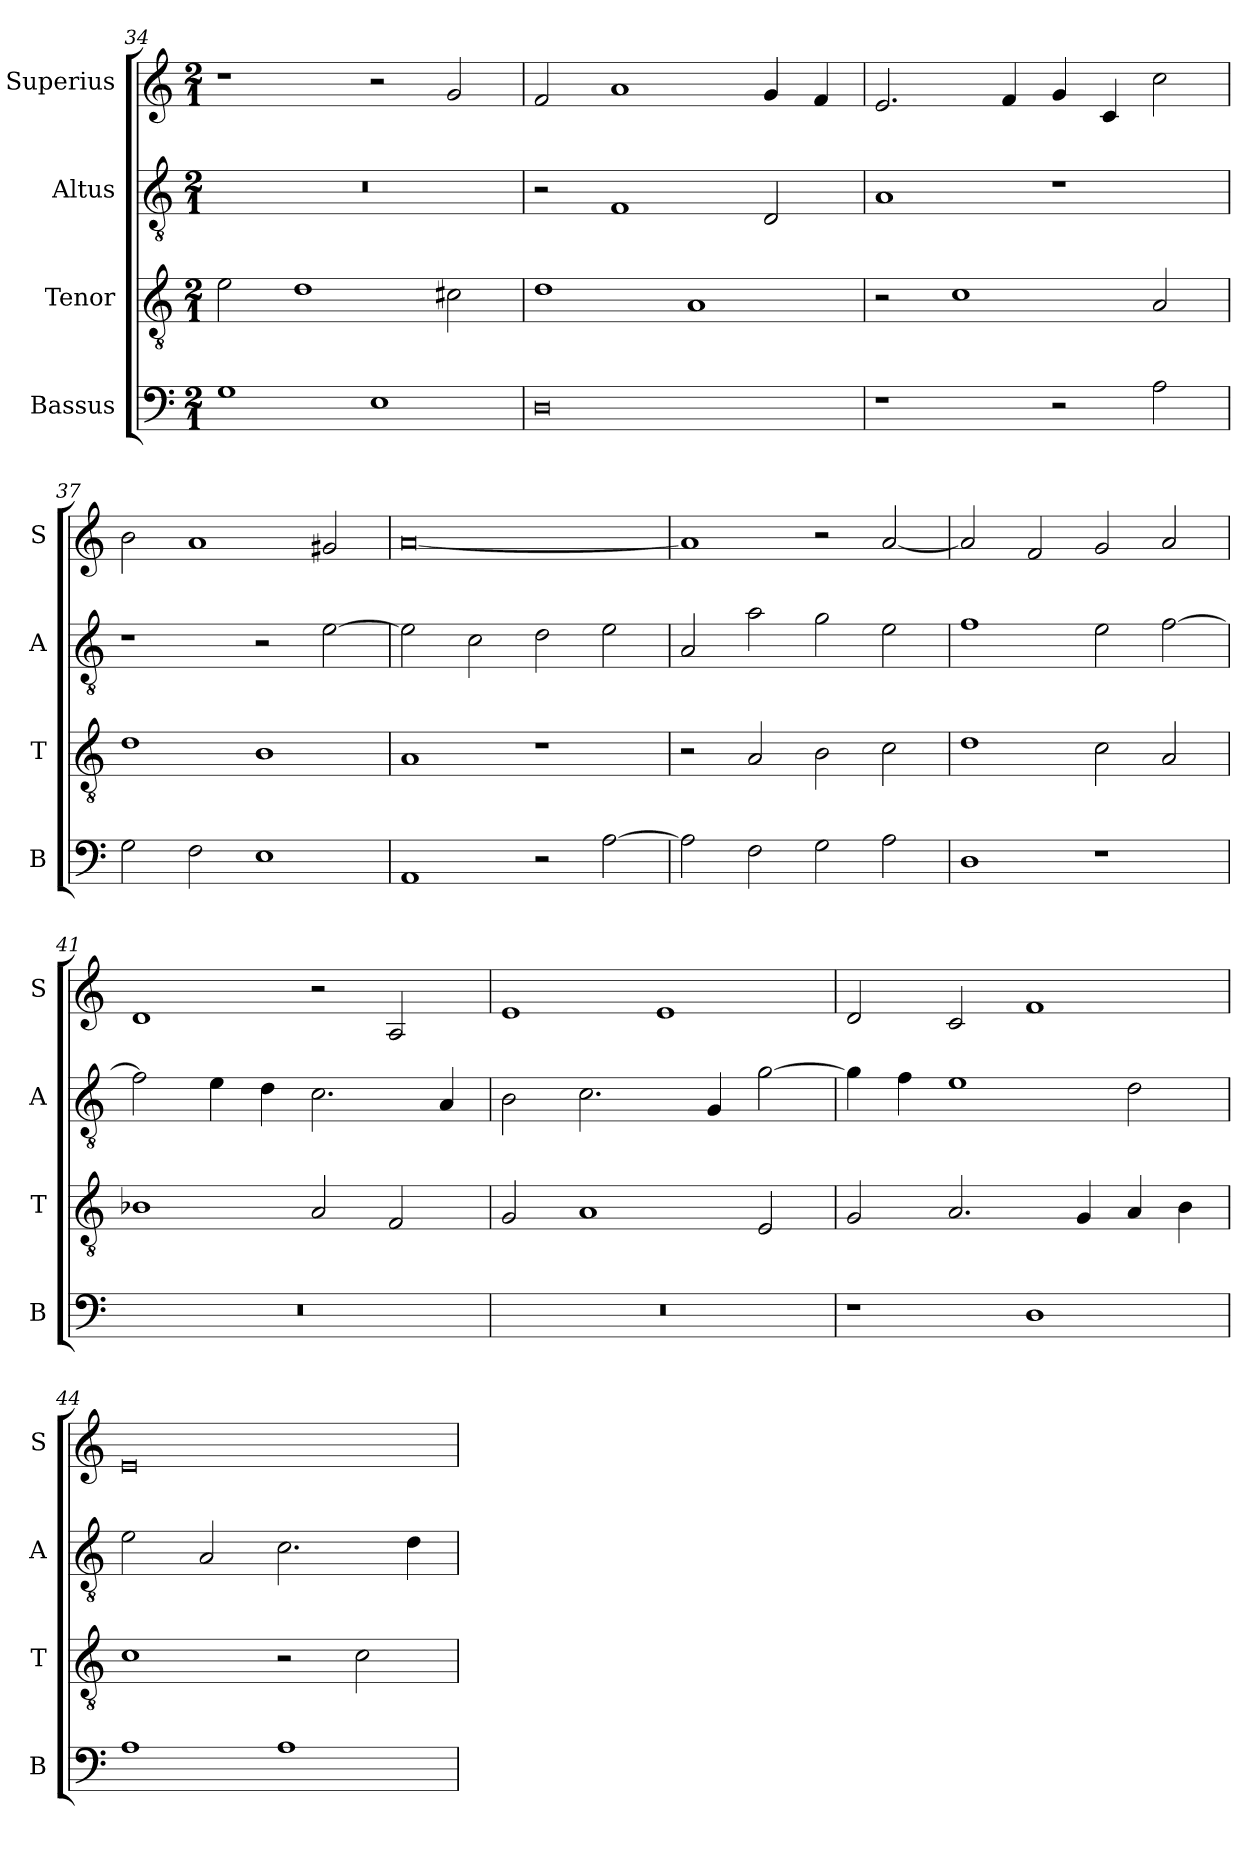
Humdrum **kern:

**kern	**kern	**kern	**kern
*part4	*part3	*part2	*part1
*staff4	*staff3	*staff2	*staff1
*I"Bassus	*I"Tenor	*I"Altus	*I"Superius
*I'B	*I'T	*I'A	*I'S
*clefF4	*clefGv2	*clefGv2	*clefG2
*k[]	*k[]	*k[]	*k[]
*C:	*C:	*C:	*C:
*M2/1	*M2/1	*M2/1	*M2/1
=34	=34	=34	=34
1G	2e	0r	1r
.	1d	.	.
1E	.	.	2r
.	2c#X	.	2g
=35	=35	=35	=35
0D	1d	2r	2f
.	.	1F	1a
.	1A	.	.
.	.	2D	4g
.	.	.	4f
=36	=36	=36	=36
1r	2r	1A	2.e
.	1c	.	.
.	.	.	4f
2r	.	1r	4g
.	.	.	4c
2A	2A	.	2cc
=37	=37	=37	=37
2G	1d	1r	2b
2F	.	.	1a
1E	1B	2r	.
.	.	[2e	2g#X
=38	=38	=38	=38
1AA	1A	2e]	[0a
.	.	2c	.
2r	1r	2d	.
[2A	.	2e	.
=39	=39	=39	=39
2A]	2r	2A	1a]
2F	2A	2a	.
2G	2B	2g	2r
2A	2c	2e	[2a
=40	=40	=40	=40
1D	1d	1f	2a]
.	.	.	2f
1r	2c	2e	2g
.	2A	[2f	2a
=41	=41	=41	=41
0r	1B-X	2f]	1d
.	.	4e	.
.	.	4d	.
.	2A	2.c	2r
.	2F	.	2A
.	.	4A	.
=42	=42	=42	=42
0r	2G	2B	1e
.	1A	2.c	.
.	.	.	1e
.	.	4G	.
.	2E	[2g	.
=43	=43	=43	=43
1r	2G	4g]	2d
.	.	4f	.
.	2.A	1e	2c
1D	.	.	1f
.	4G	.	.
.	4A	2d	.
.	4B	.	.
=44	=44	=44	=44
1A	1c	2e	0e
.	.	2A	.
1A	2r	2.c	.
.	2c	.	.
.	.	4d	.
=	=	=	=
*-	*-	*-	*-
